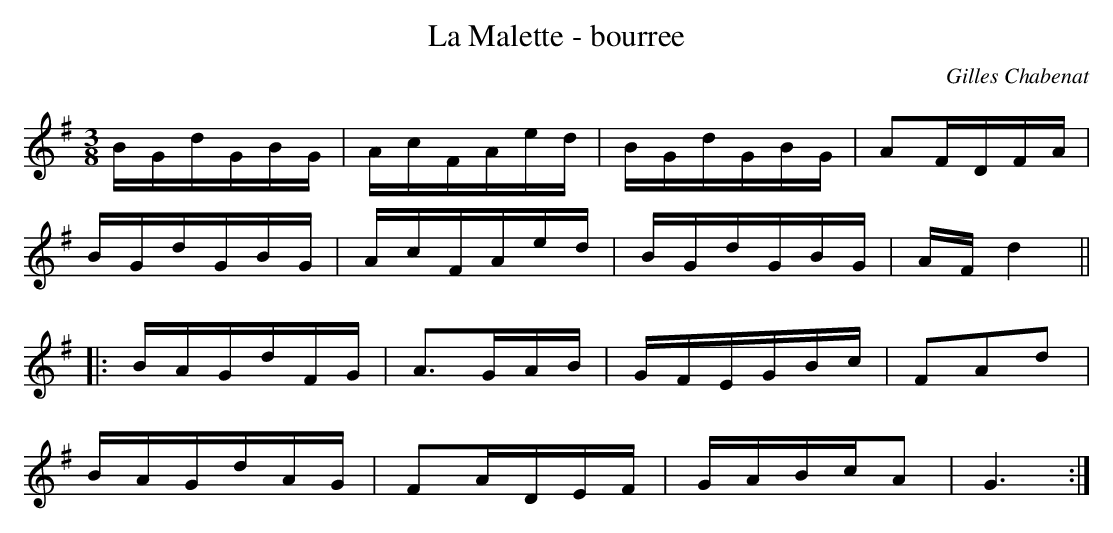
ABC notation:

X:1
T:La Malette - bourree
C:Gilles Chabenat
M:3/8
L:1/16
K:Dmixo
BGdGBG|AcFAed|BGdGBG|A2FDFA|
BGdGBG|AcFAed|BGdGBG|AFd4||
|:BAGdFG|A3GAB|GFEGBc|F2A2d2|
BAGdAG|F2ADEF|GABcA2|G6:|
